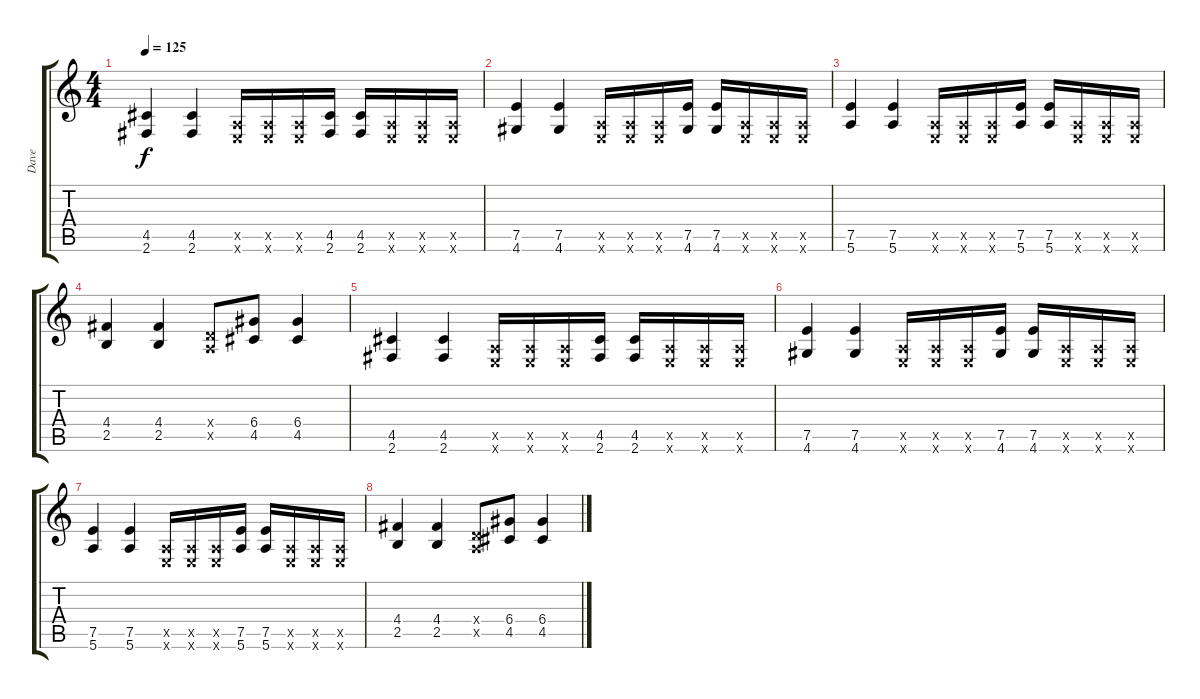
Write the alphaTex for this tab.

\track ("Dave" "Dave") {instrument distortionguitar}
\staff {score tabs}
\tuning (E4 B3 G3 D3 A2 E2) {hide}
\ts (4 4)
\tempo 125
\clef g2
\ks c
(4.5 2.6).4{dy f} (4.5 2.6).4 (0.5{x} 0.6{x}).16 (0.5{x} 0.6{x}).16 (0.5{x} 0.6{x}).16 (4.5 2.6).16 (4.5 2.6).16 (0.5{x} 0.6{x}).16 (0.5{x} 0.6{x}).16 (0.5{x} 0.6{x}).16 |
(7.5 4.6).4 (7.5 4.6).4 (0.5{x} 0.6{x}).16 (0.5{x} 0.6{x}).16 (0.5{x} 0.6{x}).16 (7.5 4.6).16 (7.5 4.6).16 (0.5{x} 0.6{x}).16 (0.5{x} 0.6{x}).16 (0.5{x} 0.6{x}).16 |
(7.5 5.6).4 (7.5 5.6).4 (0.5{x} 0.6{x}).16 (0.5{x} 0.6{x}).16 (0.5{x} 0.6{x}).16 (7.5 5.6).16 (7.5 5.6).16 (0.5{x} 0.6{x}).16 (0.5{x} 0.6{x}).16 (0.5{x} 0.6{x}).16 |
(4.4 2.5).4 (4.4 2.5).4 (0.4{x} 0.5{x}).8 (6.4 4.5).8 (6.4 4.5).4 |
(4.5 2.6).4 (4.5 2.6).4 (0.5{x} 0.6{x}).16 (0.5{x} 0.6{x}).16 (0.5{x} 0.6{x}).16 (4.5 2.6).16 (4.5 2.6).16 (0.5{x} 0.6{x}).16 (0.5{x} 0.6{x}).16 (0.5{x} 0.6{x}).16 |
(7.5 4.6).4 (7.5 4.6).4 (0.5{x} 0.6{x}).16 (0.5{x} 0.6{x}).16 (0.5{x} 0.6{x}).16 (7.5 4.6).16 (7.5 4.6).16 (0.5{x} 0.6{x}).16 (0.5{x} 0.6{x}).16 (0.5{x} 0.6{x}).16 |
(7.5 5.6).4 (7.5 5.6).4 (0.5{x} 0.6{x}).16 (0.5{x} 0.6{x}).16 (0.5{x} 0.6{x}).16 (7.5 5.6).16 (7.5 5.6).16 (0.5{x} 0.6{x}).16 (0.5{x} 0.6{x}).16 (0.5{x} 0.6{x}).16 |
(4.4 2.5).4 (4.4 2.5).4 (0.4{x} 0.5{x}).8 (6.4 4.5).8 (6.4 4.5).4
